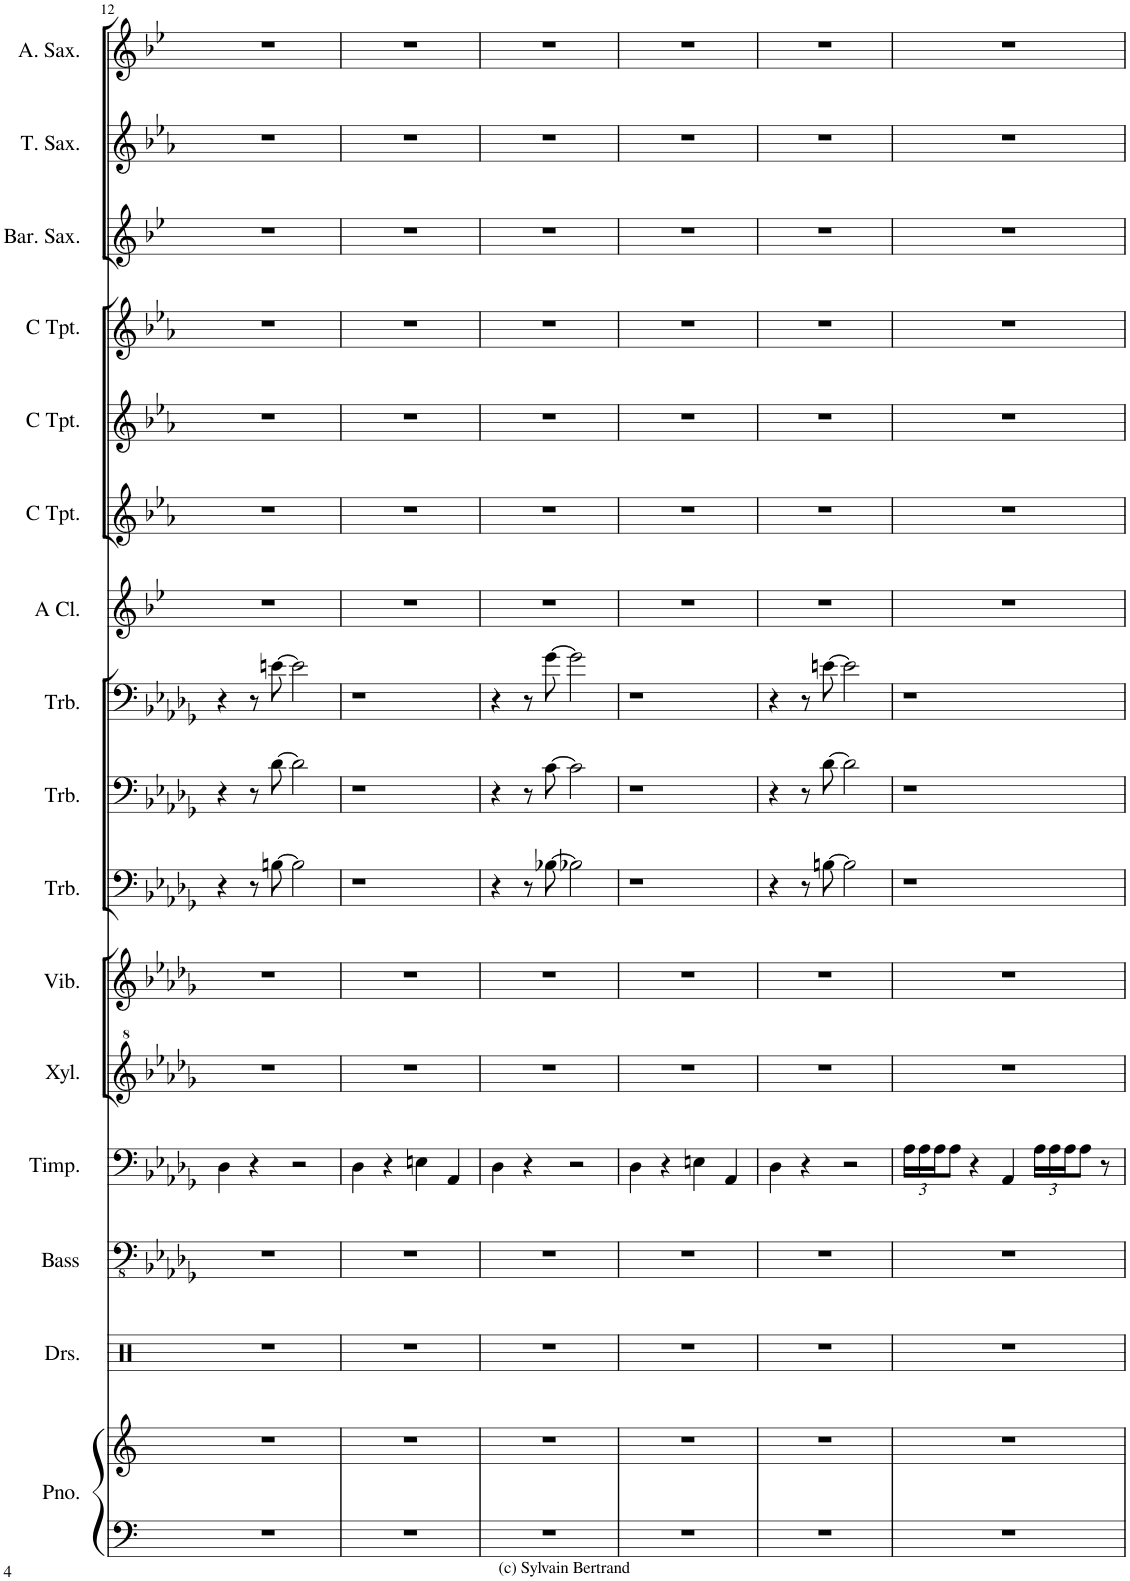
**kern	**kern	**kern	**kern	**kern	**kern	**kern	**kern	**kern	**kern	**kern	**kern	**kern	**kern	**kern	**kern	**kern
*part16	*part16	*part15	*part14	*part13	*part12	*part11	*part10	*part9	*part8	*part7	*part6	*part5	*part4	*part3	*part2	*part1
*staff17	*staff16	*staff15	*staff14	*staff13	*staff12	*staff11	*staff10	*staff9	*staff8	*staff7	*staff6	*staff5	*staff4	*staff3	*staff2	*staff1
*I"Piano	*	*I"Drumset	*I"Acoustic Bass	*I"Timpani	*I"Xylophone	*I"Vibraphone	*I"Trombone	*I"Trombone	*I"Trombone	*I"A Clarinet	*I"C Trumpet	*I"C Trumpet	*I"C Trumpet	*I"Baritone Saxophone	*I"Tenor Saxophone	*I"Alto Saxophone
*I'Pno.	*	*I'Drs.	*I'Bass	*I'Timp.	*I'Xyl.	*I'Vib.	*I'Trb.	*I'Trb.	*I'Trb.	*I'A Cl.	*I'C Tpt.	*I'C Tpt.	*I'C Tpt.	*I'Bar. Sax.	*I'T. Sax.	*I'A. Sax.
!!LO:PB:g=z
*clefF4	*clefG2	*clefX	*clefFv4	*clefF4	*clefG^2	*clefG2	*clefF4	*clefF4	*clefF4	*clefG2	*clefG2	*clefG2	*clefG2	*clefG2	*clefG2	*clefG2
*	*	*	*	*	*	*	*	*	*	*Trd2c3	*	*	*	*Trd12c21	*Trd8c14	*Trd5c9
*k[]	*k[]	*k[]	*k[b-e-a-d-g-]	*k[b-e-a-d-g-]	*k[b-e-a-d-g-]	*k[b-e-a-d-g-]	*k[b-e-a-d-g-]	*k[b-e-a-d-g-]	*k[b-e-a-d-g-]	*k[b-e-]	*k[b-e-a-]	*k[b-e-a-]	*k[b-e-a-]	*k[b-e-]	*k[b-e-a-]	*k[b-e-]
*M4/4	*M4/4	*M4/4	*M4/4	*M4/4	*M4/4	*M4/4	*M4/4	*M4/4	*M4/4	*M4/4	*M4/4	*M4/4	*M4/4	*M4/4	*M4/4	*M4/4
=12	=12	=12	=12	=12	=12	=12	=12	=12	=12	=12	=12	=12	=12	=12	=12	=12
1r	1r	1r	1r	4D-\	1r	1r	4r	4r	4r	1r	1r	1r	1r	1r	1r	1r
.	.	.	.	4r	.	.	8r	8r	8r	.	.	.	.	.	.	.
.	.	.	.	.	.	.	[8Bn\	[8d-\	[8en\	.	.	.	.	.	.	.
.	.	.	.	2r	.	.	2B\]	2d-\]	2e\]	.	.	.	.	.	.	.
=13	=13	=13	=13	=13	=13	=13	=13	=13	=13	=13	=13	=13	=13	=13	=13	=13
1r	1r	1r	1r	4D-\	1r	1r	1r	1r	1r	1r	1r	1r	1r	1r	1r	1r
.	.	.	.	4r	.	.	.	.	.	.	.	.	.	.	.	.
.	.	.	.	4En\	.	.	.	.	.	.	.	.	.	.	.	.
.	.	.	.	4AA-/	.	.	.	.	.	.	.	.	.	.	.	.
=14	=14	=14	=14	=14	=14	=14	=14	=14	=14	=14	=14	=14	=14	=14	=14	=14
1r	1r	1r	1r	4D-\	1r	1r	4r	4r	4r	1r	1r	1r	1r	1r	1r	1r
.	.	.	.	4r	.	.	8r	8r	8r	.	.	.	.	.	.	.
.	.	.	.	.	.	.	[8B-X\	[8c\	[8g-\	.	.	.	.	.	.	.
.	.	.	.	2r	.	.	2B-X\]	2c\]	2g-\]	.	.	.	.	.	.	.
=15	=15	=15	=15	=15	=15	=15	=15	=15	=15	=15	=15	=15	=15	=15	=15	=15
1r	1r	1r	1r	4D-\	1r	1r	1r	1r	1r	1r	1r	1r	1r	1r	1r	1r
.	.	.	.	4r	.	.	.	.	.	.	.	.	.	.	.	.
.	.	.	.	4En\	.	.	.	.	.	.	.	.	.	.	.	.
.	.	.	.	4AA-/	.	.	.	.	.	.	.	.	.	.	.	.
=16	=16	=16	=16	=16	=16	=16	=16	=16	=16	=16	=16	=16	=16	=16	=16	=16
1r	1r	1r	1r	4D-\	1r	1r	4r	4r	4r	1r	1r	1r	1r	1r	1r	1r
.	.	.	.	4r	.	.	8r	8r	8r	.	.	.	.	.	.	.
.	.	.	.	.	.	.	[8Bn\	[8d-\	[8en\	.	.	.	.	.	.	.
.	.	.	.	2r	.	.	2B\]	2d-\]	2e\]	.	.	.	.	.	.	.
=17	=17	=17	=17	=17	=17	=17	=17	=17	=17	=17	=17	=17	=17	=17	=17	=17
*	*	*	*	*Xbrackettup	*	*	*	*	*	*	*	*	*	*	*	*
1r	1r	1r	1r	24A-\LL	1r	1r	1r	1r	1r	1r	1r	1r	1r	1r	1r	1r
.	.	.	.	24A-\	.	.	.	.	.	.	.	.	.	.	.	.
.	.	.	.	24A-\J	.	.	.	.	.	.	.	.	.	.	.	.
.	.	.	.	8A-\J	.	.	.	.	.	.	.	.	.	.	.	.
.	.	.	.	4r	.	.	.	.	.	.	.	.	.	.	.	.
.	.	.	.	4AA-/	.	.	.	.	.	.	.	.	.	.	.	.
.	.	.	.	24A-\LL	.	.	.	.	.	.	.	.	.	.	.	.
.	.	.	.	24A-\	.	.	.	.	.	.	.	.	.	.	.	.
.	.	.	.	24A-\J	.	.	.	.	.	.	.	.	.	.	.	.
.	.	.	.	8A-\J	.	.	.	.	.	.	.	.	.	.	.	.
8ryy	8ryy	8ryy	8ryy	8r	8ryy	8ryy	8ryy	8ryy	8ryy	8ryy	8ryy	8ryy	8ryy	8ryy	8ryy	8ryy
=	=	=	=	=	=	=	=	=	=	=	=	=	=	=	=	=
*-	*-	*-	*-	*-	*-	*-	*-	*-	*-	*-	*-	*-	*-	*-	*-	*-
